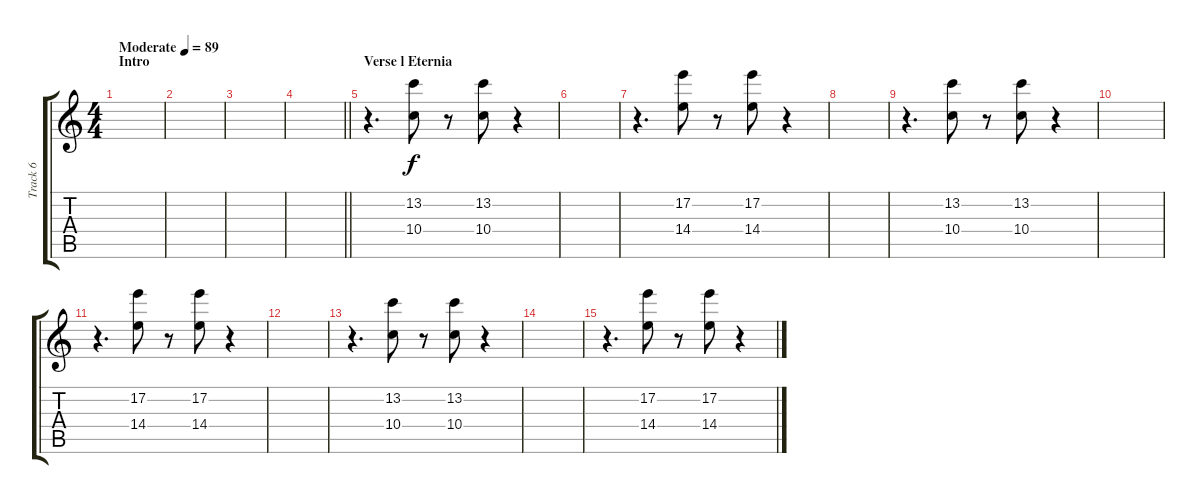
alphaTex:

\track ("Track 6" "Track 6") {instrument acousticguitarsteel}
\staff {score tabs}
\tuning (E4 B3 G3 D3 A2 E2) {hide}
\ts (4 4)
\section ("" "Intro")
\tempo (89 "Moderate")
\clef g2
\ks c
|
|
|
\barLineRight lightlight
|
\section ("" "Verse l Eternia")
r.4{d} (13.2 10.4).8 r.8 (13.2 10.4).8 r.4 |
|
r.4{d} (17.2 14.4).8 r.8 (17.2 14.4).8 r.4 |
|
r.4{d} (13.2 10.4).8 r.8 (13.2 10.4).8 r.4 |
|
r.4{d} (17.2 14.4).8 r.8 (17.2 14.4).8 r.4 |
|
r.4{d} (13.2 10.4).8 r.8 (13.2 10.4).8 r.4 |
|
r.4{d} (17.2 14.4).8 r.8 (17.2 14.4).8 r.4
